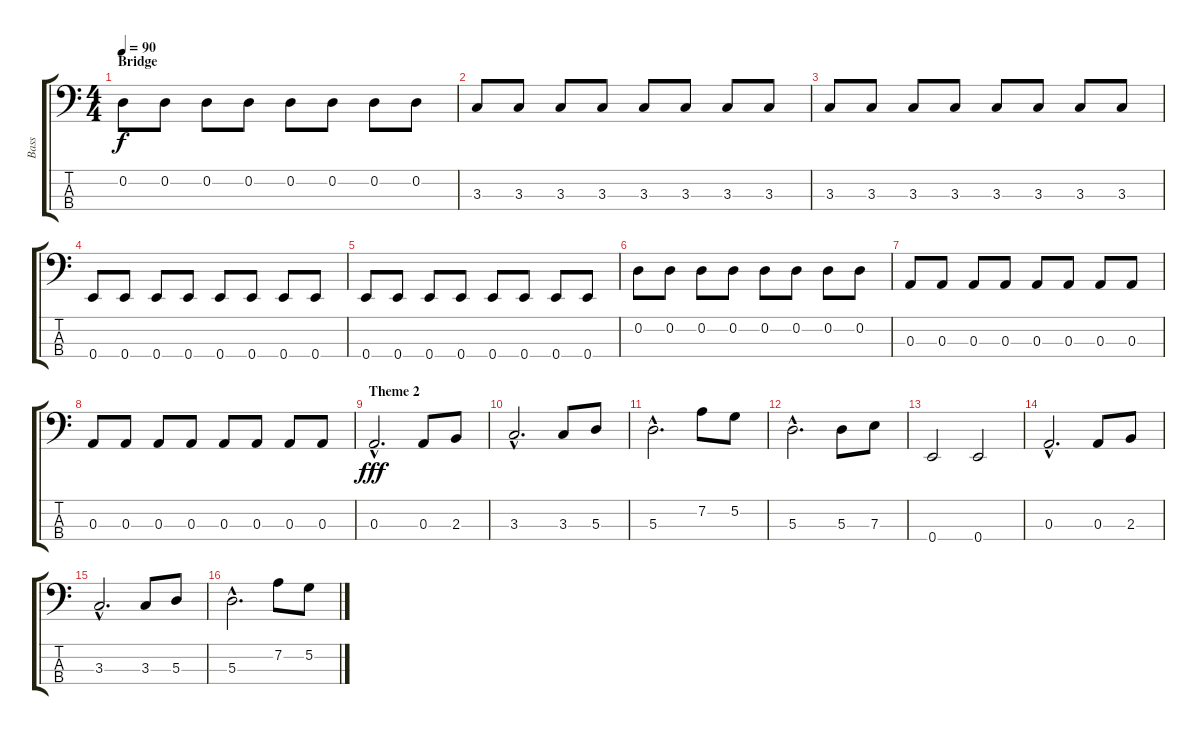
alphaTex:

\track ("Bass" "Bass") {instrument electricbassfinger}
\staff {score tabs}
\tuning (G2 D2 A1 E1) {hide}
\ts (4 4)
\section ("" "Bridge")
\tempo 90
\clef f4
\ks c
0.2.8{dy f} 0.2.8 0.2.8 0.2.8 0.2.8 0.2.8 0.2.8 0.2.8 |
3.3.8 3.3.8 3.3.8 3.3.8 3.3.8 3.3.8 3.3.8 3.3.8 |
3.3.8 3.3.8 3.3.8 3.3.8 3.3.8 3.3.8 3.3.8 3.3.8 |
0.4.8 0.4.8 0.4.8 0.4.8 0.4.8 0.4.8 0.4.8 0.4.8 |
0.4.8 0.4.8 0.4.8 0.4.8 0.4.8 0.4.8 0.4.8 0.4.8 |
0.2.8 0.2.8 0.2.8 0.2.8 0.2.8 0.2.8 0.2.8 0.2.8 |
0.3.8 0.3.8 0.3.8 0.3.8 0.3.8 0.3.8 0.3.8 0.3.8 |
0.3.8 0.3.8 0.3.8 0.3.8 0.3.8 0.3.8 0.3.8 0.3.8 |
\section ("" "Theme 2")
0.3{hac}.2{d dy fff} 0.3.8 2.3.8 |
3.3{hac}.2{d} 3.3.8 5.3.8 |
5.3{hac}.2{d} 7.2.8 5.2.8 |
5.3{hac}.2{d} 5.3.8 7.3.8 |
0.4.2 0.4.2 |
0.3{hac}.2{d} 0.3.8 2.3.8 |
3.3{hac}.2{d} 3.3.8 5.3.8 |
5.3{hac}.2{d} 7.2.8 5.2.8
